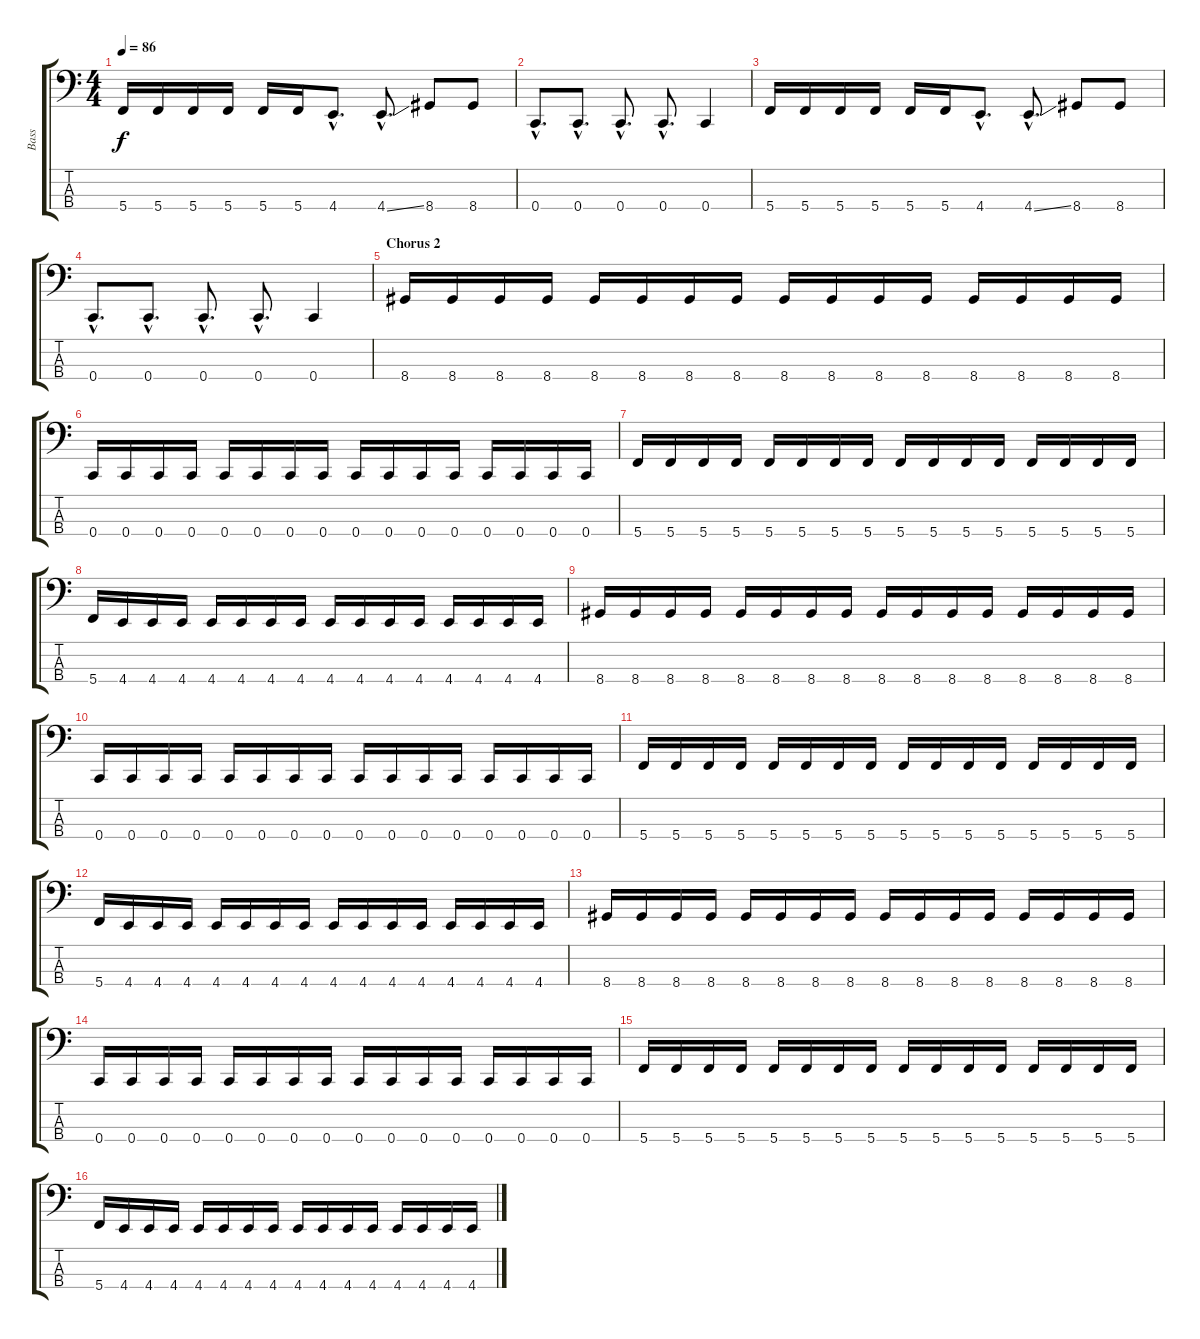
\track ("Bass" "Bass") {instrument electricbassfinger}
\staff {score tabs}
\tuning (F2 C2 G1 C1) {hide}
\ts (4 4)
\tempo 86
\clef f4
\ks c
5.4.16{dy f} 5.4.16 5.4.16 5.4.16 5.4.16 5.4.16 4.4{hac}.8{d} 4.4{ss hac}.8{d} 8.4.8 8.4.8 |
0.4{hac}.8{d} 0.4{hac}.8{d} 0.4{hac}.8{d} 0.4{hac}.8{d} 0.4.4 |
5.4.16 5.4.16 5.4.16 5.4.16 5.4.16 5.4.16 4.4{hac}.8{d} 4.4{ss hac}.8{d} 8.4.8 8.4.8 |
0.4{hac}.8{d} 0.4{hac}.8{d} 0.4{hac}.8{d} 0.4{hac}.8{d} 0.4.4 |
\section ("" "Chorus 2")
8.4.16 8.4.16 8.4.16 8.4.16 8.4.16 8.4.16 8.4.16 8.4.16 8.4.16 8.4.16 8.4.16 8.4.16 8.4.16 8.4.16 8.4.16 8.4.16 |
0.4.16 0.4.16 0.4.16 0.4.16 0.4.16 0.4.16 0.4.16 0.4.16 0.4.16 0.4.16 0.4.16 0.4.16 0.4.16 0.4.16 0.4.16 0.4.16 |
5.4.16 5.4.16 5.4.16 5.4.16 5.4.16 5.4.16 5.4.16 5.4.16 5.4.16 5.4.16 5.4.16 5.4.16 5.4.16 5.4.16 5.4.16 5.4.16 |
5.4.16 4.4.16 4.4.16 4.4.16 4.4.16 4.4.16 4.4.16 4.4.16 4.4.16 4.4.16 4.4.16 4.4.16 4.4.16 4.4.16 4.4.16 4.4.16 |
8.4.16 8.4.16 8.4.16 8.4.16 8.4.16 8.4.16 8.4.16 8.4.16 8.4.16 8.4.16 8.4.16 8.4.16 8.4.16 8.4.16 8.4.16 8.4.16 |
0.4.16 0.4.16 0.4.16 0.4.16 0.4.16 0.4.16 0.4.16 0.4.16 0.4.16 0.4.16 0.4.16 0.4.16 0.4.16 0.4.16 0.4.16 0.4.16 |
5.4.16 5.4.16 5.4.16 5.4.16 5.4.16 5.4.16 5.4.16 5.4.16 5.4.16 5.4.16 5.4.16 5.4.16 5.4.16 5.4.16 5.4.16 5.4.16 |
5.4.16 4.4.16 4.4.16 4.4.16 4.4.16 4.4.16 4.4.16 4.4.16 4.4.16 4.4.16 4.4.16 4.4.16 4.4.16 4.4.16 4.4.16 4.4.16 |
8.4.16 8.4.16 8.4.16 8.4.16 8.4.16 8.4.16 8.4.16 8.4.16 8.4.16 8.4.16 8.4.16 8.4.16 8.4.16 8.4.16 8.4.16 8.4.16 |
0.4.16 0.4.16 0.4.16 0.4.16 0.4.16 0.4.16 0.4.16 0.4.16 0.4.16 0.4.16 0.4.16 0.4.16 0.4.16 0.4.16 0.4.16 0.4.16 |
5.4.16 5.4.16 5.4.16 5.4.16 5.4.16 5.4.16 5.4.16 5.4.16 5.4.16 5.4.16 5.4.16 5.4.16 5.4.16 5.4.16 5.4.16 5.4.16 |
5.4.16 4.4.16 4.4.16 4.4.16 4.4.16 4.4.16 4.4.16 4.4.16 4.4.16 4.4.16 4.4.16 4.4.16 4.4.16 4.4.16 4.4.16 4.4.16
